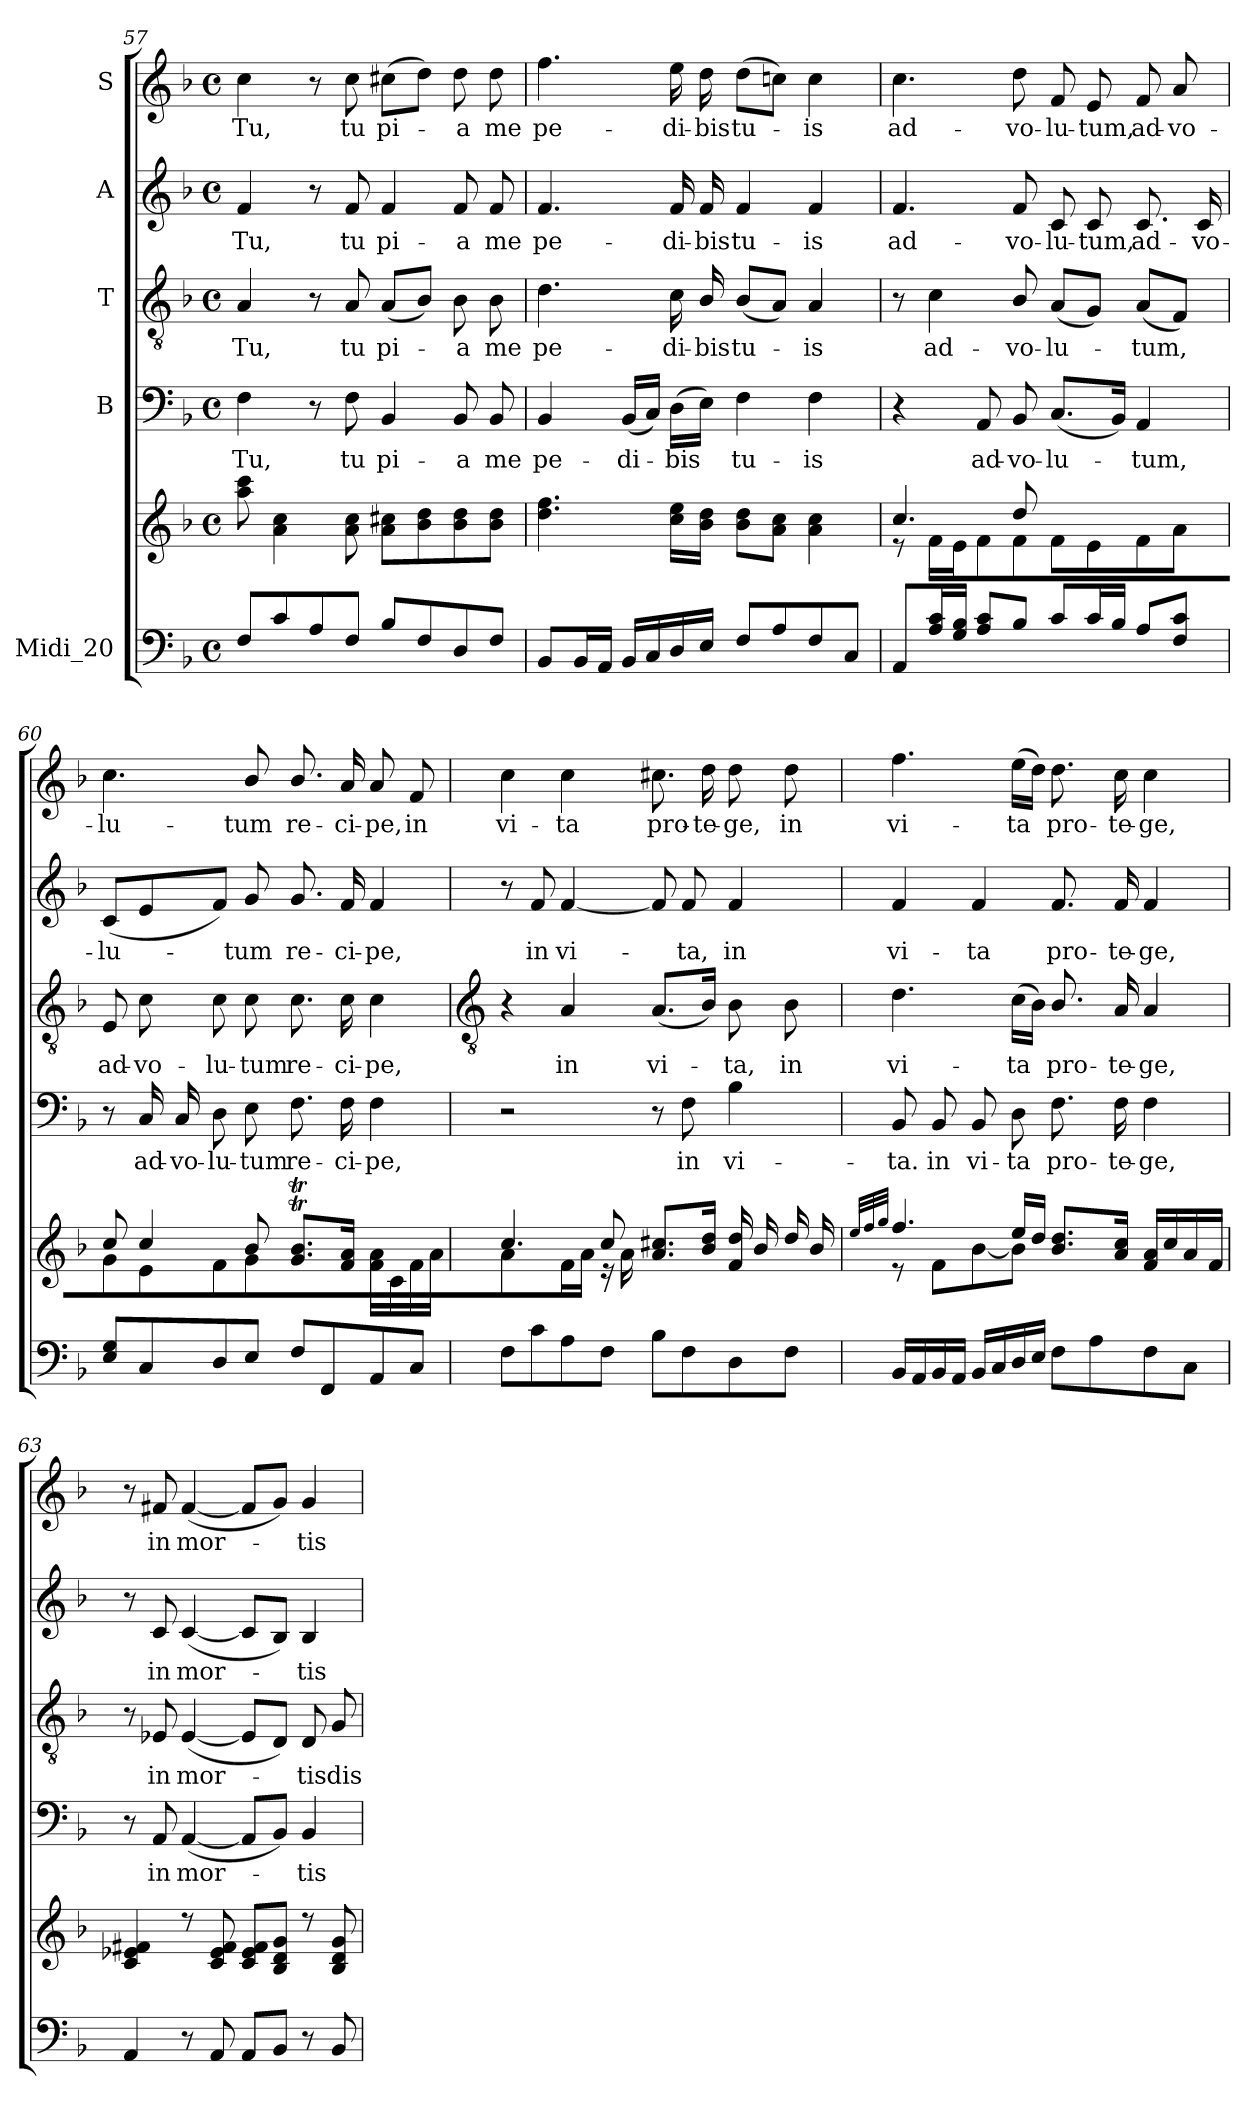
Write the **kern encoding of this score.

**kern	**kern	**kern	**text	**kern	**text	**kern	**text	**kern	**text
*part5	*part5	*part4	*part4	*part3	*part3	*part2	*part2	*part1	*part1
*staff6	*staff5	*staff4	*staff4	*staff3	*staff3	*staff2	*staff2	*staff1	*staff1
*I"Midi_20	*	*I"B	*	*I"T	*	*I"A	*	*I"S	*
!!LO:LB:g=z
*clefF4	*clefG2	*clefF4	*	*clefGv2	*	*clefG2	*	*clefG2	*
*k[b-]	*k[b-]	*k[b-]	*	*k[b-]	*	*k[b-]	*	*k[b-]	*
*F:	*F:	*F:	*	*F:	*	*F:	*	*F:	*
*M4/4	*M4/4	*M4/4	*	*M4/4	*	*M4/4	*	*M4/4	*
*met(c)	*met(c)	*met(c)	*	*met(c)	*	*met(c)	*	*met(c)	*
=57	=57	=57	=57	=57	=57	=57	=57	=57	=57
*^	*^	*	*	*	*	*	*	*	*
!	!	!	!	!	!LO:LY:b	!	!LO:LY:b	!	!LO:LY:b	!	!LO:LY:b
8FL	1ryy	8aa\ 8ccc\	1ryy	4F	Tu,	4A	Tu,	4f	Tu,	4cc	Tu,
8c	.	4a\ 4cc\	.	.	.	.	.	.	.	.	.
8A	.	.	.	8r	.	8r	.	8r	.	8r	.
!	!	!	!	!	!LO:LY:b	!	!LO:LY:b	!	!LO:LY:b	!	!LO:LY:b
8FJ	.	8a\ 8cc\	.	8F	tu	8A	tu	8f	tu	8cc	tu
!	!	!	!	!	!LO:LY:b	!	!LO:LY:b	!	!LO:LY:b	!	!LO:LY:b
8B-L	.	8a\ 8cc#X\L	.	4BB-	pi-	(<8AL	pi-	4f	pi-	(>8cc#XL	pi-
8F	.	8b-\ 8dd\	.	.	.	8B-J)	.	.	.	8ddJ)	.
!	!	!	!	!	!LO:LY:b	!	!LO:LY:b	!	!LO:LY:b	!	!LO:LY:b
8D	.	8b-\ 8dd\	.	8BB-	-a	8B-	a	8f	-a	8dd	a
!	!	!	!	!	!LO:LY:b	!	!LO:LY:b	!	!LO:LY:b	!	!LO:LY:b
8FJ	.	8b-\ 8dd\J	.	8BB-	me	8B-	me	8f	me	8dd	me
=58	=58	=58	=58	=58	=58	=58	=58	=58	=58	=58	=58
!	!	!	!	!	!LO:LY:b	!	!LO:LY:b	!	!LO:LY:b	!	!LO:LY:b
8BB-L	1ryy	4.dd\ 4.ff\	2ryy	4BB-	pe-	4.d	pe-	4.f	pe-	4.ff	pe-
16BB-L	.	.	.	.	.	.	.	.	.	.	.
16AAJJ	.	.	.	.	.	.	.	.	.	.	.
!	!	!	!	!	!LO:LY:b	!	!	!	!	!	!
16BB-LL	.	.	.	(<16BB-LL	-di-	.	.	.	.	.	.
16C	.	.	.	16CJJ)	.	.	.	.	.	.	.
!	!	!	!	!	!LO:LY:b	!	!LO:LY:b	!	!LO:LY:b	!	!LO:LY:b
16D	.	16cc\ 16ee\LL	.	(>16DLL	bis	16c	-di-	16f	-di-	16ee	-di-
!	!	!	!	!	!	!	!LO:LY:b	!	!LO:LY:b	!	!LO:LY:b
16EJJ	.	16b-\ 16dd\JJ	.	16EJJ)	.	16B-/	-bis	16f	-bis	16dd	-bis
!	!	!	!	!	!LO:LY:b	!	!LO:LY:b	!	!LO:LY:b	!	!LO:LY:b
8FL	.	8b-\ 8dd\L	2ryy	4F	tu-	(<8B-L	tu-	4f	tu-	(>8ddL	tu-
8A	.	8a\ 8cc\J	.	.	.	8AJ)	.	.	.	8ccnJ)	.
!	!	!	!	!	!LO:LY:b	!	!LO:LY:b	!	!LO:LY:b	!	!LO:LY:b
8F	.	4a\ 4cc\	.	4F	-is	4A	is	4f	-is	4cc	is
8CJ	.	.	.	.	.	.	.	.	.	.	.
=59	=59	=59	=59	=59	=59	=59	=59	=59	=59	=59	=59
!	!	!	!	!	!	!	!	!	!LO:LY:b	!	!LO:LY:b
8AAL	1ryy	4.cc/	8r	4r	.	8r	.	4.f	ad-	4.cc	ad-
!	!	!	!	!	!	!	!LO:LY:b	!	!	!	!
16A 16cL	.	.	16f\LL	.	.	4c	ad-	.	.	.	.
16G 16B-JJ	.	.	16e\	.	.	.	.	.	.	.	.
!	!	!	!	!	!LO:LY:b	!	!	!	!	!	!
8A 8cL	.	.	8f\	8AA	ad-	.	.	.	.	.	.
!	!	!	!	!	!LO:LY:b	!	!LO:LY:b	!	!LO:LY:b	!	!LO:LY:b
8B-J	.	8dd/	8f\J	8BB-	-vo-	8B-/	-vo-	8f	-vo-	8dd	-vo-
!	!	!	!	!	!LO:LY:b	!	!LO:LY:b	!	!LO:LY:b	!	!LO:LY:b
8cL	.	8f\L	2ryy	(<8.CL	-lu-	(<8AL	-lu-	8c	-lu-	8f	-lu-
!	!	!	!	!	!	!	!	!	!LO:LY:b	!	!LO:LY:b
16cL	.	8e\	.	.	.	8GJ)	.	8c	-tum,	8e	-tum,
16B-JJ	.	.	.	16BB-J)	.	.	.	.	.	.	.
!	!	!	!	!	!LO:LY:b	!	!LO:LY:b	!	!LO:LY:b	!	!LO:LY:b
8AL	.	8f\	.	4AA	tum,	(<8AL	tum,	8.c	ad-	8f	ad-
!	!	!	!	!	!	!	!	!	!	!	!LO:LY:b
8F 8cJ	.	8a\J	.	.	.	8FJ)	.	.	.	8a	-vo-
!	!	!	!	!	!	!	!	!	!LO:LY:b	!	!
.	.	.	.	.	.	.	.	16c	-vo-	.	.
=60	=60	=60	=60	=60	=60	=60	=60	=60	=60	=60	=60
!	!	!	!	!	!	!	!LO:LY:b	!	!LO:LY:b	!	!LO:LY:b
8E 8GL	1ryy	8cc/	8g\L	8r	.	8E	ad-	(<8cL	-lu-	4.cc	-lu-
!	!	!	!	!	!LO:LY:b	!	!LO:LY:b	!	!	!	!
8C	.	4cc/	8e\	16C	ad-	8c	-vo-	8e	.	.	.
!	!	!	!	!	!LO:LY:b	!	!	!	!	!	!
.	.	.	.	16C	-vo-	.	.	.	.	.	.
!	!	!	!	!	!LO:LY:b	!	!LO:LY:b	!	!	!	!
8D	.	.	8f\	8D	-lu-	8c	-lu-	8fJ)	.	.	.
!	!	!	!	!	!LO:LY:b	!	!LO:LY:b	!	!LO:LY:b	!	!LO:LY:b
8EJ	.	8b-/	8g\J	8E	-tum	8c	-tum	8g	tum	8b-/	-tum
!	!	!	!	!	!LO:LY:b	!	!LO:LY:b	!	!LO:LY:b	!	!LO:LY:b
8FL	.	8.g/T 8.b-/TL	2ryy	8.F	re-	8.c	re-	8.g	re-	8.b-/	re-
8FF	.	.	.	.	.	.	.	.	.	.	.
!	!	!	!	!	!LO:LY:b	!	!LO:LY:b	!	!LO:LY:b	!	!LO:LY:b
.	.	16f/ 16a/J	.	16F	-ci-	16c	-ci-	16f	-ci-	16a	-ci-
!	!	!	!	!	!LO:LY:b	!	!LO:LY:b	!	!LO:LY:b	!	!LO:LY:b
8AA	.	16f/ 16a/LL	.	4F	-pe,	4c	-pe,	4f	-pe,	8a	-pe,
.	.	16c\	.	.	.	.	.	.	.	.	.
!	!	!	!	!	!	!	!	!	!	!	!LO:LY:b
8CJ	.	16f\	.	.	.	.	.	.	.	8f	in
.	.	16a\JJ	.	.	.	.	.	.	.	.	.
*v	*v	*	*	*	*	*	*	*	*	*	*
!!LO:LB:g=z
=61	=61	=61	=61	=61	=61	=61	=61	=61	=61	=61
*	*	*	*	*	*clefGv2	*	*	*	*	*
!	!	!	!	!	!	!	!	!	!	!LO:LY:b
8FL	4.cc/	4a\	2r	.	4r	.	8r	.	4cc	vi-
!	!	!	!	!	!	!	!	!LO:LY:b	!	!
8c	.	.	.	.	.	.	8f	in	.	.
!	!	!	!	!	!	!LO:LY:b	!	!LO:LY:b	!	!LO:LY:b
8A	.	16f\	.	.	4A	in	[4f	vi-	4cc	-ta
.	.	16a\JJ	.	.	.	.	.	.	.	.
8FJ	8cc/	16r	.	.	.	.	.	.	.	.
.	.	16a\	.	.	.	.	.	.	.	.
!	!	!	!	!	!	!LO:LY:b	!	!	!	!LO:LY:b
8B-L	8.a/ 8.cc#X/L	2ryy	8r	.	(<8.AL	vi-	8f]	.	8.cc#X	pro-
!	!	!	!	!LO:LY:b	!	!	!	!LO:LY:b	!	!
8F	.	.	8F	in	.	.	8f	ta,	.	.
!	!	!	!	!	!	!	!	!	!	!LO:LY:b
.	16b-/ 16dd/J	.	.	.	16B-J)	.	.	.	16dd	-te-
!	!	!	!	!LO:LY:b	!	!LO:LY:b	!	!LO:LY:b	!	!LO:LY:b
8D	16f/ 16dd/LL	.	4B-	vi-	8B-	ta,	4f	in	8dd	-ge,
.	16b-/	.	.	.	.	.	.	.	.	.
!	!	!	!	!	!	!LO:LY:b	!	!	!	!LO:LY:b
8FJ	16dd/	.	.	.	8B-	in	.	.	8dd	in
.	16b-/	.	.	.	.	.	.	.	.	.
=62	=62	=62	=62	=62	=62	=62	=62	=62	=62	=62
.	32qqee/LLL	.	.	.	.	.	.	.	.	.
.	32qqff/	.	.	.	.	.	.	.	.	.
.	32qqgg/JJJ	.	.	.	.	.	.	.	.	.
!	!	!	!	!LO:LY:b	!	!LO:LY:b	!	!LO:LY:b	!	!LO:LY:b
16BB-LL	4.ff/	8r	8BB-	-ta.	4.d	vi-	4f	vi-	4.ff	vi-
16AA	.	.	.	.	.	.	.	.	.	.
!	!	!	!	!LO:LY:b	!	!	!	!	!	!
16BB-	.	8f\L	8BB-	in	.	.	.	.	.	.
16AAJJ	.	.	.	.	.	.	.	.	.	.
!	!	!	!	!LO:LY:b	!	!	!	!LO:LY:b	!	!
16BB-LL	.	[8b-\	8BB-	vi-	.	.	4f	-ta	.	.
16C	.	.	.	.	.	.	.	.	.	.
!	!	!	!	!LO:LY:b	!	!LO:LY:b	!	!	!	!LO:LY:b
16D	16ee/LL	8b-\J]	8D	-ta	(>16cLL	-ta	.	.	(>16eeLL	-ta
16EJJ	16dd/JJ	.	.	.	16B-JJ)	.	.	.	16ddJJ)	.
!	!	!	!	!LO:LY:b	!	!LO:LY:b	!	!LO:LY:b	!	!LO:LY:b
8FL	8.b-/ 8.dd/L	32ryy	8.F	pro-	8.B-/	pro-	8.f	pro-	8.dd	pro-
.	.	8ryy	.	.	.	.	.	.	.	.
8A	.	.	.	.	.	.	.	.	.	.
.	.	4ryy	.	.	.	.	.	.	.	.
!	!	!	!	!LO:LY:b	!	!LO:LY:b	!	!LO:LY:b	!	!LO:LY:b
.	16a/ 16cc/J	.	16F	-te-	16A	-te-	16f	-te-	16cc	-te-
!	!	!	!	!LO:LY:b	!	!LO:LY:b	!	!LO:LY:b	!	!LO:LY:b
8F	16f/ 16a/LL	.	4F	-ge,	4A	-ge,	4f	-ge,	4cc	-ge,
.	16cc/	.	.	.	.	.	.	.	.	.
8CJ	16a/	.	.	.	.	.	.	.	.	.
.	.	16.ryy	.	.	.	.	.	.	.	.
.	16f/JJ	.	.	.	.	.	.	.	.	.
=63	=63	=63	=63	=63	=63	=63	=63	=63	=63	=63
4AA	4c/ 4e-X/ 4f#X/	1ryy	8r	.	8r	.	8r	.	8r	.
!	!	!	!	!LO:LY:b	!	!LO:LY:b	!	!LO:LY:b	!	!LO:LY:b
.	.	.	8AA	in	8E-X	in	8c	in	8f#X	in
!	!	!	!	!LO:LY:b	!	!LO:LY:b	!	!LO:LY:b	!	!LO:LY:b
8r	8r	.	(<[4AA	mor-	(<[4E-	mor-	(<[4c	mor-	(<[4f#	mor-
8AA	8c/ 8e-/ 8f#/	.	.	.	.	.	.	.	.	.
8AAL	8c/ 8e-/ 8f#/L	.	8AAL]	.	8E-L]	.	8cL]	.	8f#L]	.
8BB-J	8B-/ 8d/ 8g/J	.	8BB-J)	.	8DJ)	.	8B-J)	.	8gJ)	.
!	!	!	!	!LO:LY:b	!	!LO:LY:b	!	!LO:LY:b	!	!LO:LY:b
8r	8r	.	4BB-	tis	8D	tis	4B-	tis	4g	tis
!	!	!	!	!	!	!LO:LY:b	!	!	!	!
8BB-	8B-/ 8d/ 8g/	.	.	.	8G	dis-	.	.	.	.
*	*v	*v	*	*	*	*	*	*	*	*
=	=	=	=	=	=	=	=	=	=
*-	*-	*-	*-	*-	*-	*-	*-	*-	*-
